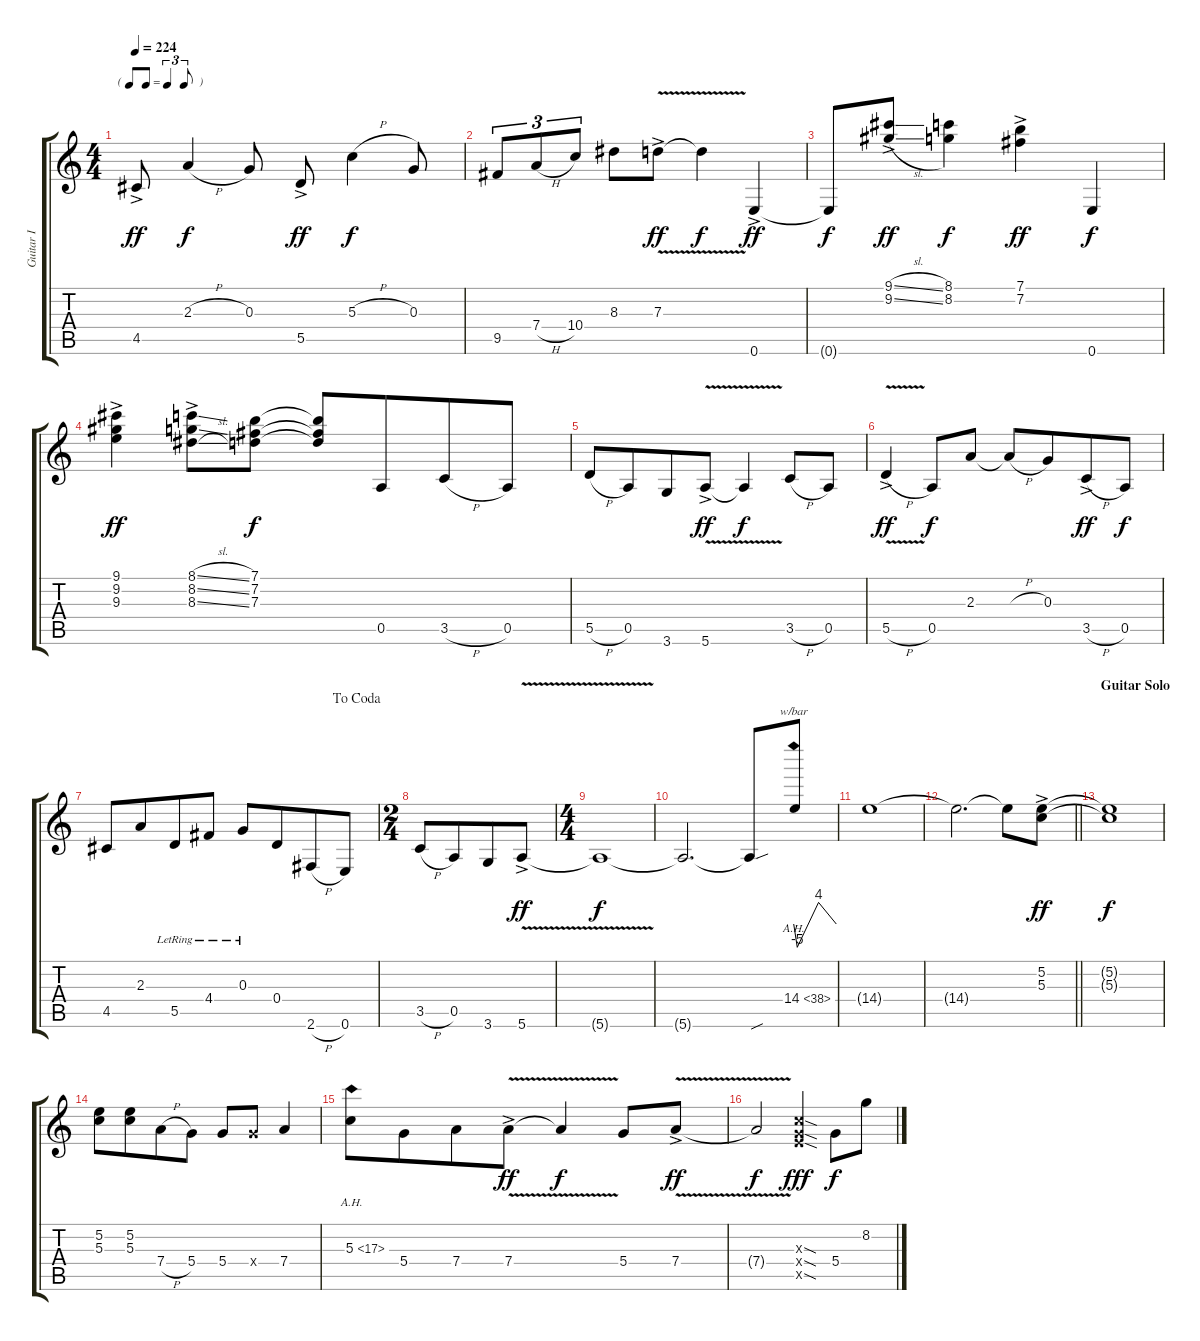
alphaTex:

\track ("Guitar I" "Guitar I") {instrument distortionguitar}
\staff {score tabs}
\tuning (E4 B3 G3 D3 A2 E2) {hide}
\ts (4 4)
\tf triplet8th
\tempo 224
\clef g2
\ks c
4.5{ac}.8{dy ff} 2.3{h}.4{dy f} 0.3.8 5.5{ac}.8{dy ff} 5.3{h}.4{dy f} 0.3.8 |
9.5.8{tu (3 2)} 7.4{h}.8{tu (3 2)} 10.4.8{tu (3 2)} 8.3.8 7.3{v ac}.8{dy ff} 7.3{t}.4{dy f} 0.6{ac}.4{dy ff} |
0.6{t}.8{dy f} (9.1{sl ac} 9.2{sl ac}).8{dy ff} (8.1 8.2).4{dy f} (7.1{ac} 7.2{ac}).4{dy ff} 0.6.4{dy f} |
(9.1{ac} 9.2{ac} 9.3{ac}).4{dy ff} (8.1{sl ac} 8.2{sl ac} 8.3{sl ac}).8 (7.1 7.2 7.3).8{dy f} (7.1{t} 7.2{t} 7.3{t}).8 0.5.8{beam merge} 3.5{h}.8 0.5.8 |
5.5{h}.8 0.5.8{beam merge} 3.6.8 5.6{v ac}.8{dy ff} 5.6{t}.4{dy f} 3.5{h}.8 0.5.8 |
5.5{v h ac}.4{dy ff} 0.5.8{dy f} 2.3.8 2.3{h t}.8 0.3.8{beam merge} 3.5{h ac}.8{dy ff} 0.5.8{dy f} |
\jump dacoda
4.5.8 2.3.8{beam merge} 5.5{lr}.8 4.4{lr}.8 0.3{lr}.8 0.4.8{beam merge} 2.6{h}.8 0.6.8 |
\ts (2 4)
3.5{h}.8 0.5.8{beam merge} 3.6.8 5.6{v ac}.8{dy ff} |
\ts (4 4)
5.6{t}.1{dy f} |
5.6{t}.2{d} 5.6{sou t}.8 14.4{ah 24}.8{tbe (custom default 0 0 5 -20 35 16 60 0)} |
14.4{t}.1 |
\barLineRight lightlight
14.4{t}.2{d} 14.4{t}.8 (5.2{ac} 5.3{ac}).8{dy ff} |
\section ("" "Guitar Solo")
(5.2{t} 5.3{t}).1{dy f} |
(5.2 5.3).8 (5.2 5.3).8{beam merge} 7.4{h}.8 5.4.8 5.4.8 5.4{x}.8 7.4.4 |
5.3{ah 12}.8{beam Down} 5.4.8{beam Down beam merge} 7.4.8{beam Down} 7.4{v ac}.8{dy ff beam Down} 7.4{t}.4{dy f} 5.4.8 7.4{v ac}.8{dy ff} |
7.4{t}.2{dy f} (5.3{sod x} 5.4{sod x} 7.5{sod x}).4{dy fff} 5.4.8{dy f} 8.2.8
